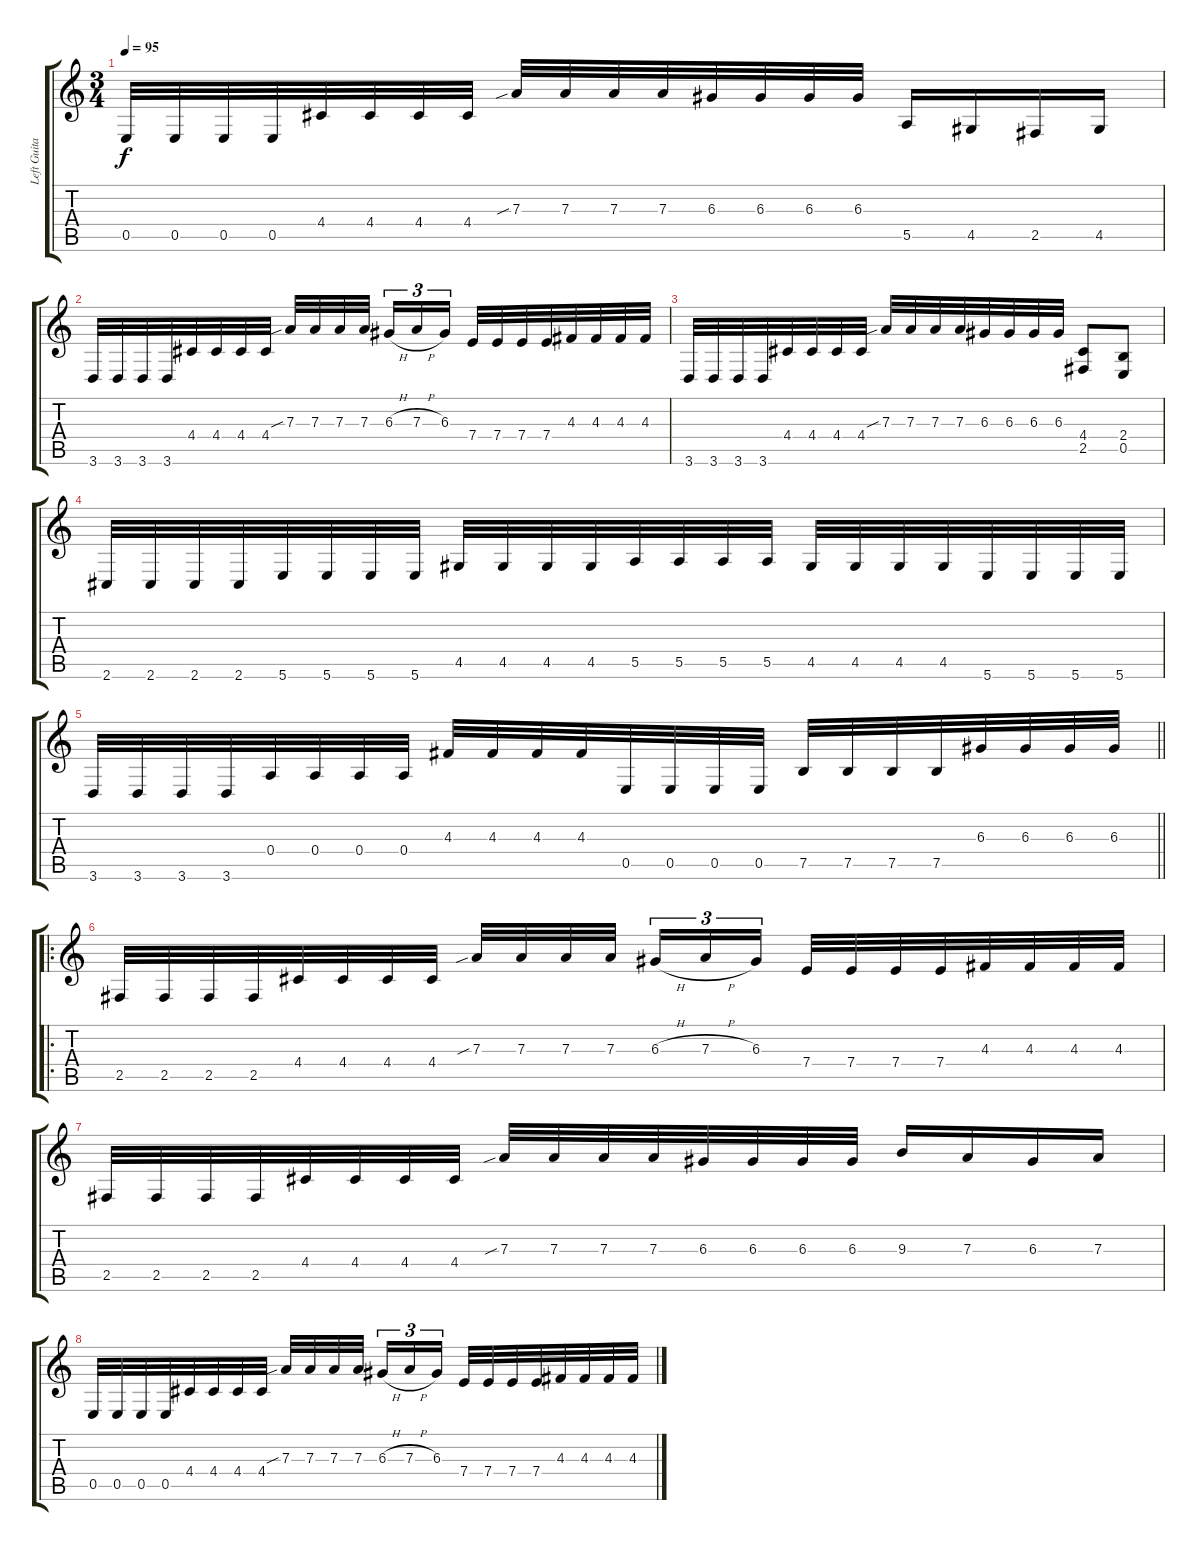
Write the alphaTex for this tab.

\track ("Left Guitar" "Left Guita") {instrument distortionguitar}
\staff {score tabs}
\tuning (B3 Gb3 D3 A2 E2 B1) {hide}
\ts (3 4)
\tempo 95
\clef g2
\ks c
0.5.32{dy f} 0.5.32 0.5.32 0.5.32 4.4.32 4.4.32 4.4.32 4.4.32 7.3{sib}.32 7.3.32 7.3.32 7.3.32 6.3.32 6.3.32 6.3.32 6.3.32 5.5.16 4.5.16 2.5.16 4.5.16 |
3.6.32 3.6.32 3.6.32 3.6.32 4.4.32 4.4.32 4.4.32 4.4.32 7.3{sib}.32 7.3.32 7.3.32 7.3.32{beam splitsecondary} 6.3{h}.16{tu (3 2)} 7.3{h}.16{tu (3 2)} 6.3.16{tu (3 2)} 7.4.32 7.4.32 7.4.32 7.4.32 4.3.32 4.3.32 4.3.32 4.3.32 |
3.6.32 3.6.32 3.6.32 3.6.32 4.4.32 4.4.32 4.4.32 4.4.32 7.3{sib}.32 7.3.32 7.3.32 7.3.32 6.3.32 6.3.32 6.3.32 6.3.32 (4.4 2.5).8 (2.4 0.5).8 |
2.6.32 2.6.32 2.6.32 2.6.32 5.6.32 5.6.32 5.6.32 5.6.32 4.5.32 4.5.32 4.5.32 4.5.32 5.5.32 5.5.32 5.5.32 5.5.32 4.5.32 4.5.32 4.5.32 4.5.32 5.6.32 5.6.32 5.6.32 5.6.32 |
\barLineRight lightlight
3.6.32 3.6.32 3.6.32 3.6.32 0.4.32 0.4.32 0.4.32 0.4.32 4.3.32 4.3.32 4.3.32 4.3.32 0.5.32 0.5.32 0.5.32 0.5.32 7.5.32 7.5.32 7.5.32 7.5.32 6.3.32 6.3.32 6.3.32 6.3.32 |
\ro
2.5.32 2.5.32 2.5.32 2.5.32 4.4.32 4.4.32 4.4.32 4.4.32 7.3{sib}.32 7.3.32 7.3.32 7.3.32{beam splitsecondary} 6.3{h}.16{tu (3 2)} 7.3{h}.16{tu (3 2)} 6.3.16{tu (3 2)} 7.4.32 7.4.32 7.4.32 7.4.32 4.3.32 4.3.32 4.3.32 4.3.32 |
2.5.32 2.5.32 2.5.32 2.5.32 4.4.32 4.4.32 4.4.32 4.4.32 7.3{sib}.32 7.3.32 7.3.32 7.3.32 6.3.32 6.3.32 6.3.32 6.3.32 9.3.16 7.3.16 6.3.16 7.3.16 |
0.5.32 0.5.32 0.5.32 0.5.32 4.4.32 4.4.32 4.4.32 4.4.32 7.3{sib}.32 7.3.32 7.3.32 7.3.32{beam splitsecondary} 6.3{h}.16{tu (3 2)} 7.3{h}.16{tu (3 2)} 6.3.16{tu (3 2)} 7.4.32 7.4.32 7.4.32 7.4.32 4.3.32 4.3.32 4.3.32 4.3.32
